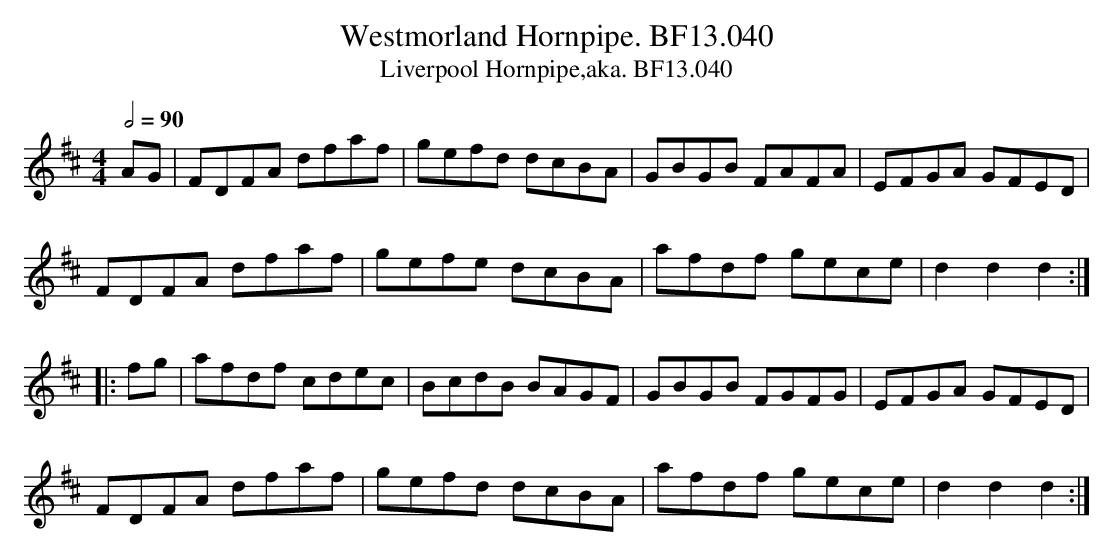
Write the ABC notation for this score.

X:1
T:Westmorland Hornpipe. BF13.040
T:Liverpool Hornpipe,aka. BF13.040
M:4/4
L:1/8
Q:1/2=90
K:D
AG|FDFA dfaf|gefd dcBA|GBGB FAFA|EFGA GFED|
FDFA dfaf|gefe dcBA|afdf gece|d2d2d2:|
|:fg|afdf cdec|BcdB BAGF|GBGB FGFG|EFGA GFED|
FDFA dfaf|gefd dcBA|afdf gece|d2d2d2:|
